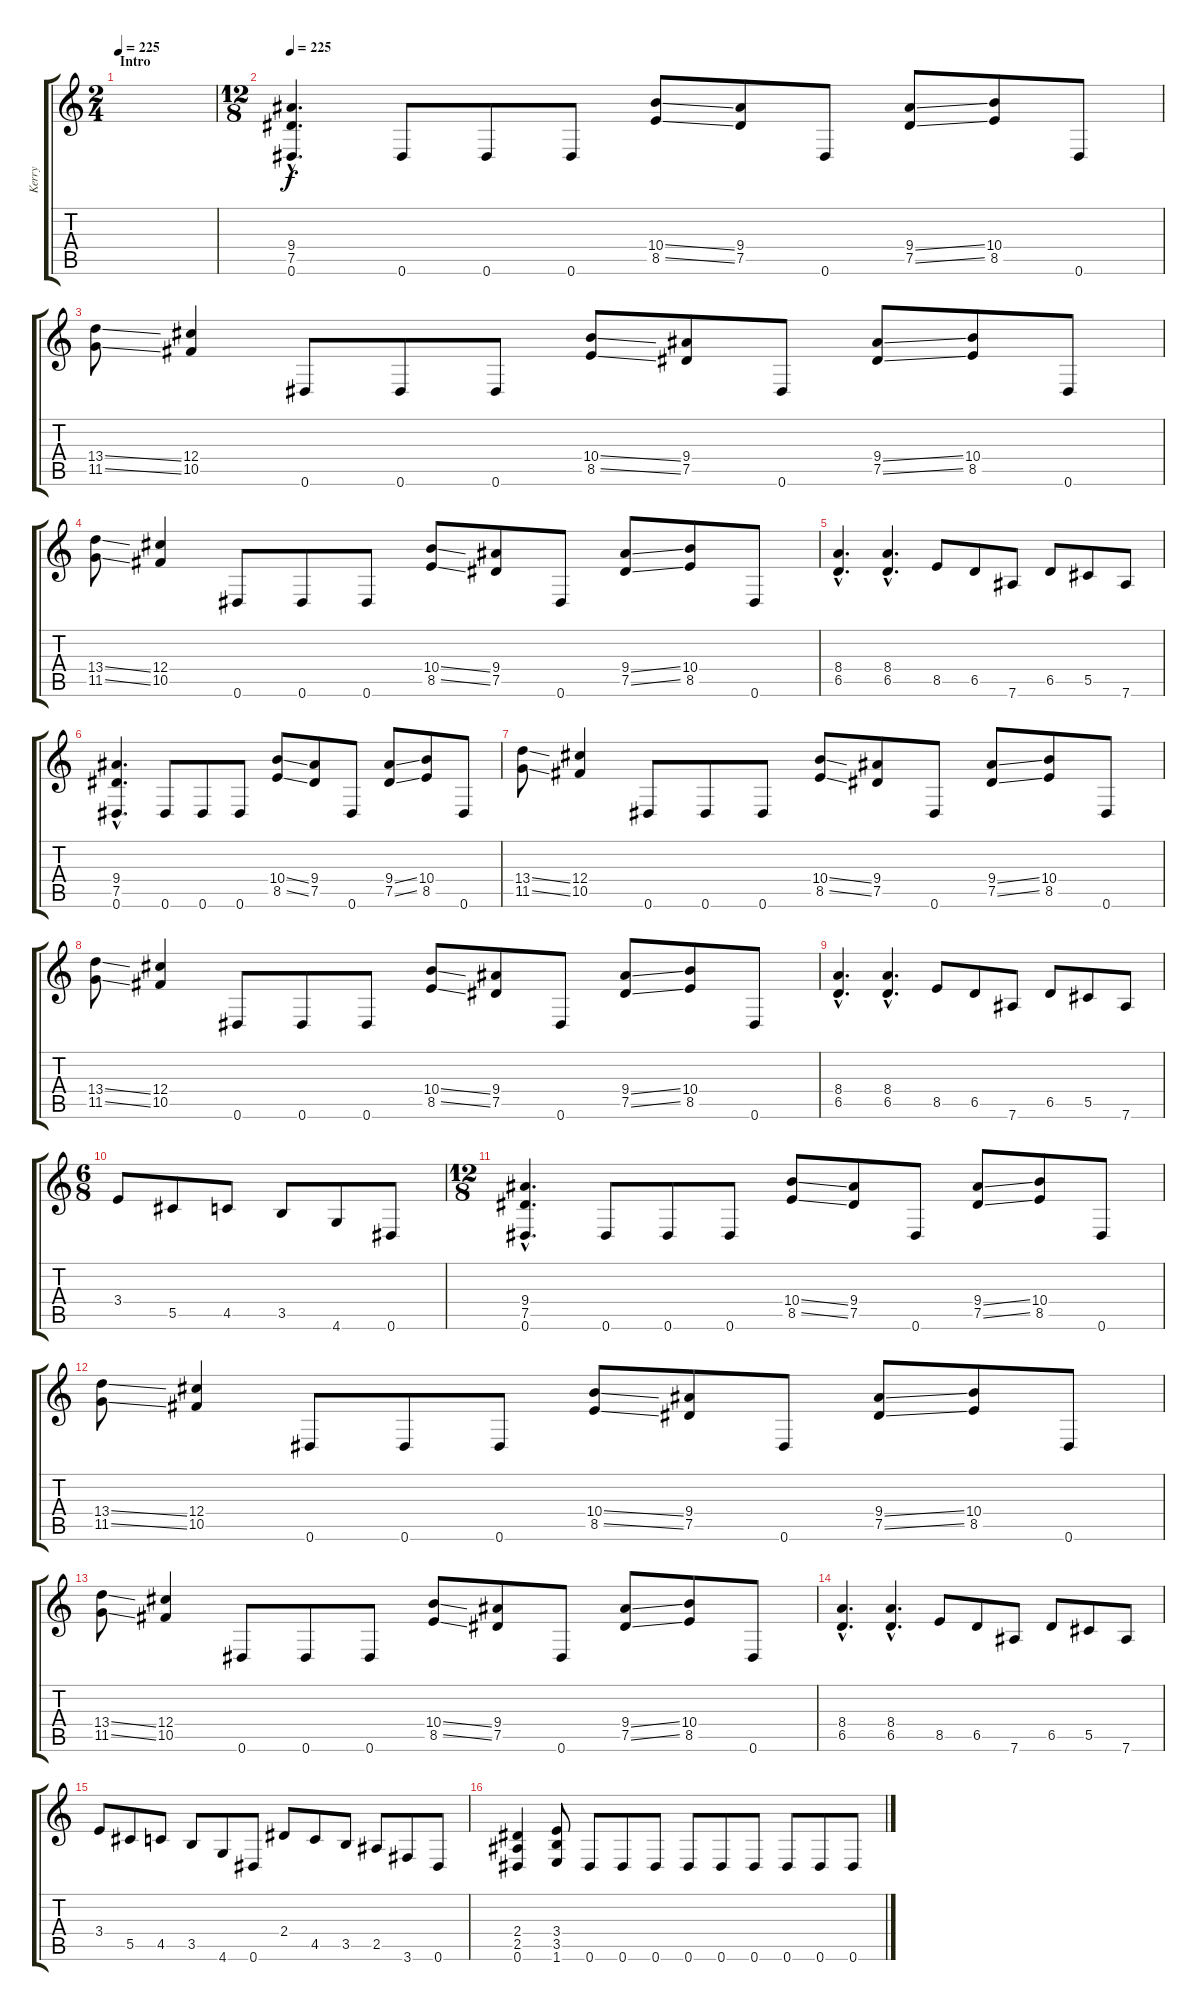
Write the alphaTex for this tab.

\track ("Kerry" "Kerry") {instrument distortionguitar}
\staff {score tabs}
\tuning (Eb4 Bb3 Gb3 Db3 Ab2 Eb2) {hide}
\ts (2 4)
\section ("" "Intro")
\tempo 225
\clef g2
\ks c
|
\ts (12 8)
\tempo 225
(9.4{hac} 7.5{hac} 0.6{hac}).4{d} 0.6.8 0.6.8 0.6.8 (10.4{ss} 8.5{ss}).8 (9.4 7.5).8 0.6.8 (9.4{ss} 7.5{ss}).8 (10.4 8.5).8 0.6.8 |
(13.4{ss} 11.5{ss}).8 (12.4 10.5).4 0.6.8 0.6.8 0.6.8 (10.4{ss} 8.5{ss}).8 (9.4 7.5).8 0.6.8 (9.4{ss} 7.5{ss}).8 (10.4 8.5).8 0.6.8 |
(13.4{ss} 11.5{ss}).8 (12.4 10.5).4 0.6.8 0.6.8 0.6.8 (10.4{ss} 8.5{ss}).8 (9.4 7.5).8 0.6.8 (9.4{ss} 7.5{ss}).8 (10.4 8.5).8 0.6.8 |
(8.4{hac} 6.5{hac}).4{d} (8.4{hac} 6.5{hac}).4{d} 8.5.8 6.5.8 7.6.8 6.5.8 5.5.8 7.6.8 |
(9.4{hac} 7.5{hac} 0.6{hac}).4{d} 0.6.8 0.6.8 0.6.8 (10.4{ss} 8.5{ss}).8 (9.4 7.5).8 0.6.8 (9.4{ss} 7.5{ss}).8 (10.4 8.5).8 0.6.8 |
(13.4{ss} 11.5{ss}).8 (12.4 10.5).4 0.6.8 0.6.8 0.6.8 (10.4{ss} 8.5{ss}).8 (9.4 7.5).8 0.6.8 (9.4{ss} 7.5{ss}).8 (10.4 8.5).8 0.6.8 |
(13.4{ss} 11.5{ss}).8 (12.4 10.5).4 0.6.8 0.6.8 0.6.8 (10.4{ss} 8.5{ss}).8 (9.4 7.5).8 0.6.8 (9.4{ss} 7.5{ss}).8 (10.4 8.5).8 0.6.8 |
(8.4{hac} 6.5{hac}).4{d} (8.4{hac} 6.5{hac}).4{d} 8.5.8 6.5.8 7.6.8 6.5.8 5.5.8 7.6.8 |
\ts (6 8)
3.4.8 5.5.8 4.5.8 3.5.8 4.6.8 0.6.8 |
\ts (12 8)
(9.4{hac} 7.5{hac} 0.6{hac}).4{d} 0.6.8 0.6.8 0.6.8 (10.4{ss} 8.5{ss}).8 (9.4 7.5).8 0.6.8 (9.4{ss} 7.5{ss}).8 (10.4 8.5).8 0.6.8 |
(13.4{ss} 11.5{ss}).8 (12.4 10.5).4 0.6.8 0.6.8 0.6.8 (10.4{ss} 8.5{ss}).8 (9.4 7.5).8 0.6.8 (9.4{ss} 7.5{ss}).8 (10.4 8.5).8 0.6.8 |
(13.4{ss} 11.5{ss}).8 (12.4 10.5).4 0.6.8 0.6.8 0.6.8 (10.4{ss} 8.5{ss}).8 (9.4 7.5).8 0.6.8 (9.4{ss} 7.5{ss}).8 (10.4 8.5).8 0.6.8 |
(8.4{hac} 6.5{hac}).4{d} (8.4{hac} 6.5{hac}).4{d} 8.5.8 6.5.8 7.6.8 6.5.8 5.5.8 7.6.8 |
3.4.8 5.5.8 4.5.8 3.5.8 4.6.8 0.6.8 2.4.8 4.5.8 3.5.8 2.5.8 3.6.8 0.6.8 |
(2.4 2.5 0.6).4 (3.4 3.5 1.6).8 0.6.8 0.6.8 0.6.8 0.6.8 0.6.8 0.6.8 0.6.8 0.6.8 0.6.8
